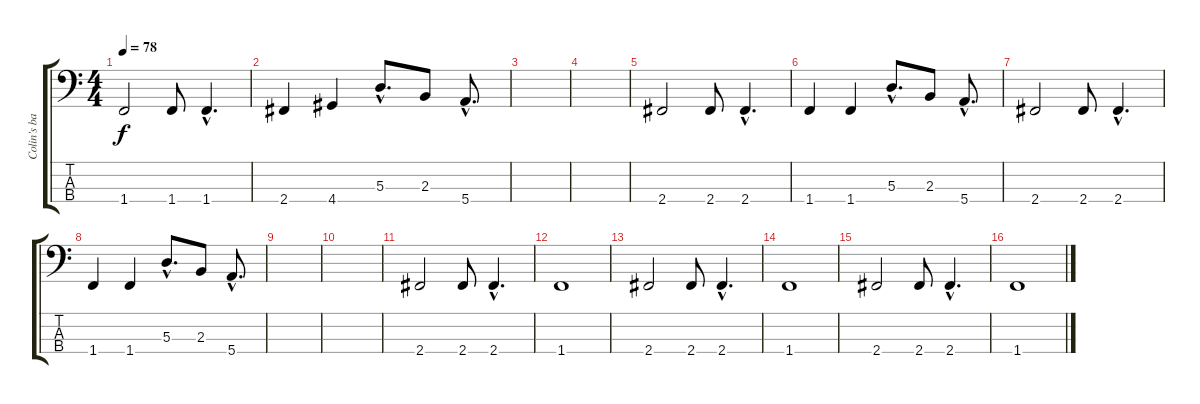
\track ("Colin's bass" "Colin's ba") {instrument electricbassfinger}
\staff {score tabs}
\tuning (G2 D2 A1 E1) {hide}
\ts (4 4)
\tempo 78
\clef f4
\ks c
1.4.2{dy f} 1.4.8 1.4{hac}.4{d} |
2.4.4 4.4.4 5.3{hac}.8{d} 2.3.8 5.4{hac}.8{d} |
|
|
2.4.2 2.4.8 2.4{hac}.4{d} |
1.4.4 1.4.4 5.3{hac}.8{d} 2.3.8 5.4{hac}.8{d} |
2.4.2 2.4.8 2.4{hac}.4{d} |
1.4.4 1.4.4 5.3{hac}.8{d} 2.3.8 5.4{hac}.8{d} |
|
|
2.4.2 2.4.8 2.4{hac}.4{d} |
1.4.1 |
2.4.2 2.4.8 2.4{hac}.4{d} |
1.4.1 |
2.4.2 2.4.8 2.4{hac}.4{d} |
1.4.1
